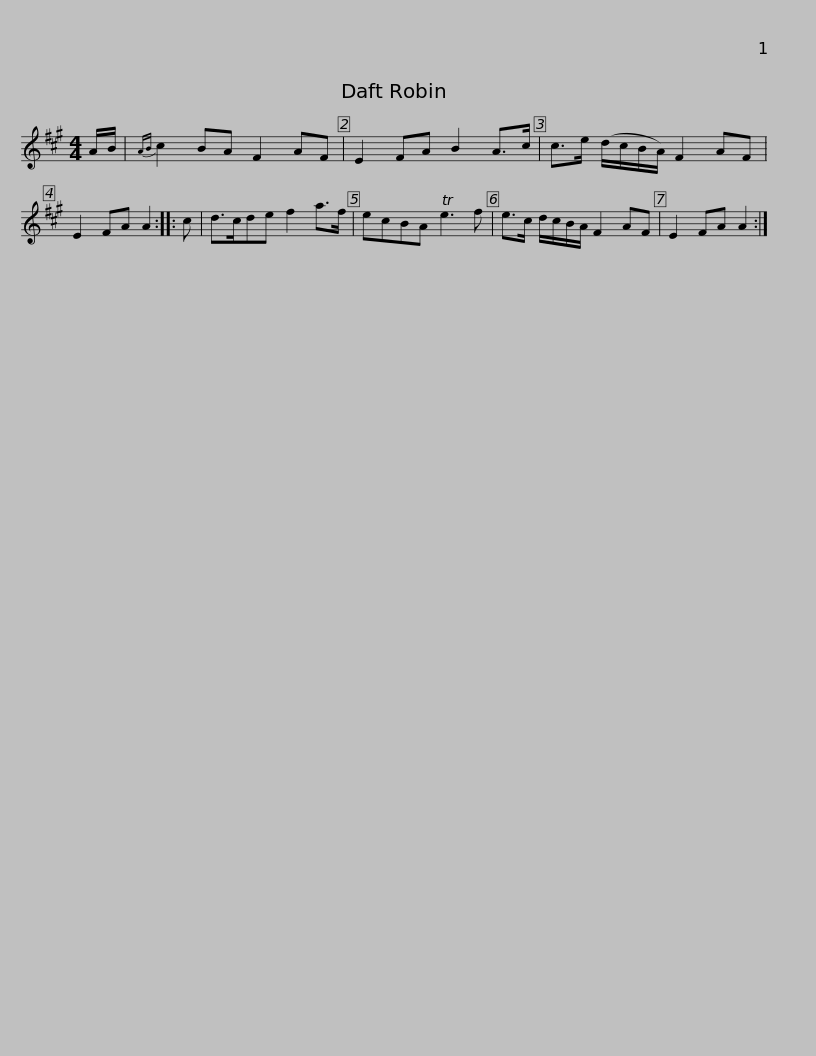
X:1
L:1/8
M:4/4
I:linebreak $
K:A
V:1 treble
V:1
 A/B/ |{AB} c2 BA F2 AF | E2 FA B2 A>c | c>e (d/c/B/A/) F2 AF | E2 FA A2 :: %5
 c | d>cde f2 a>f |$ ecBA Te3 f | e>c d/c/B/A/ F2 AF | E2 FA A2 :| %10
